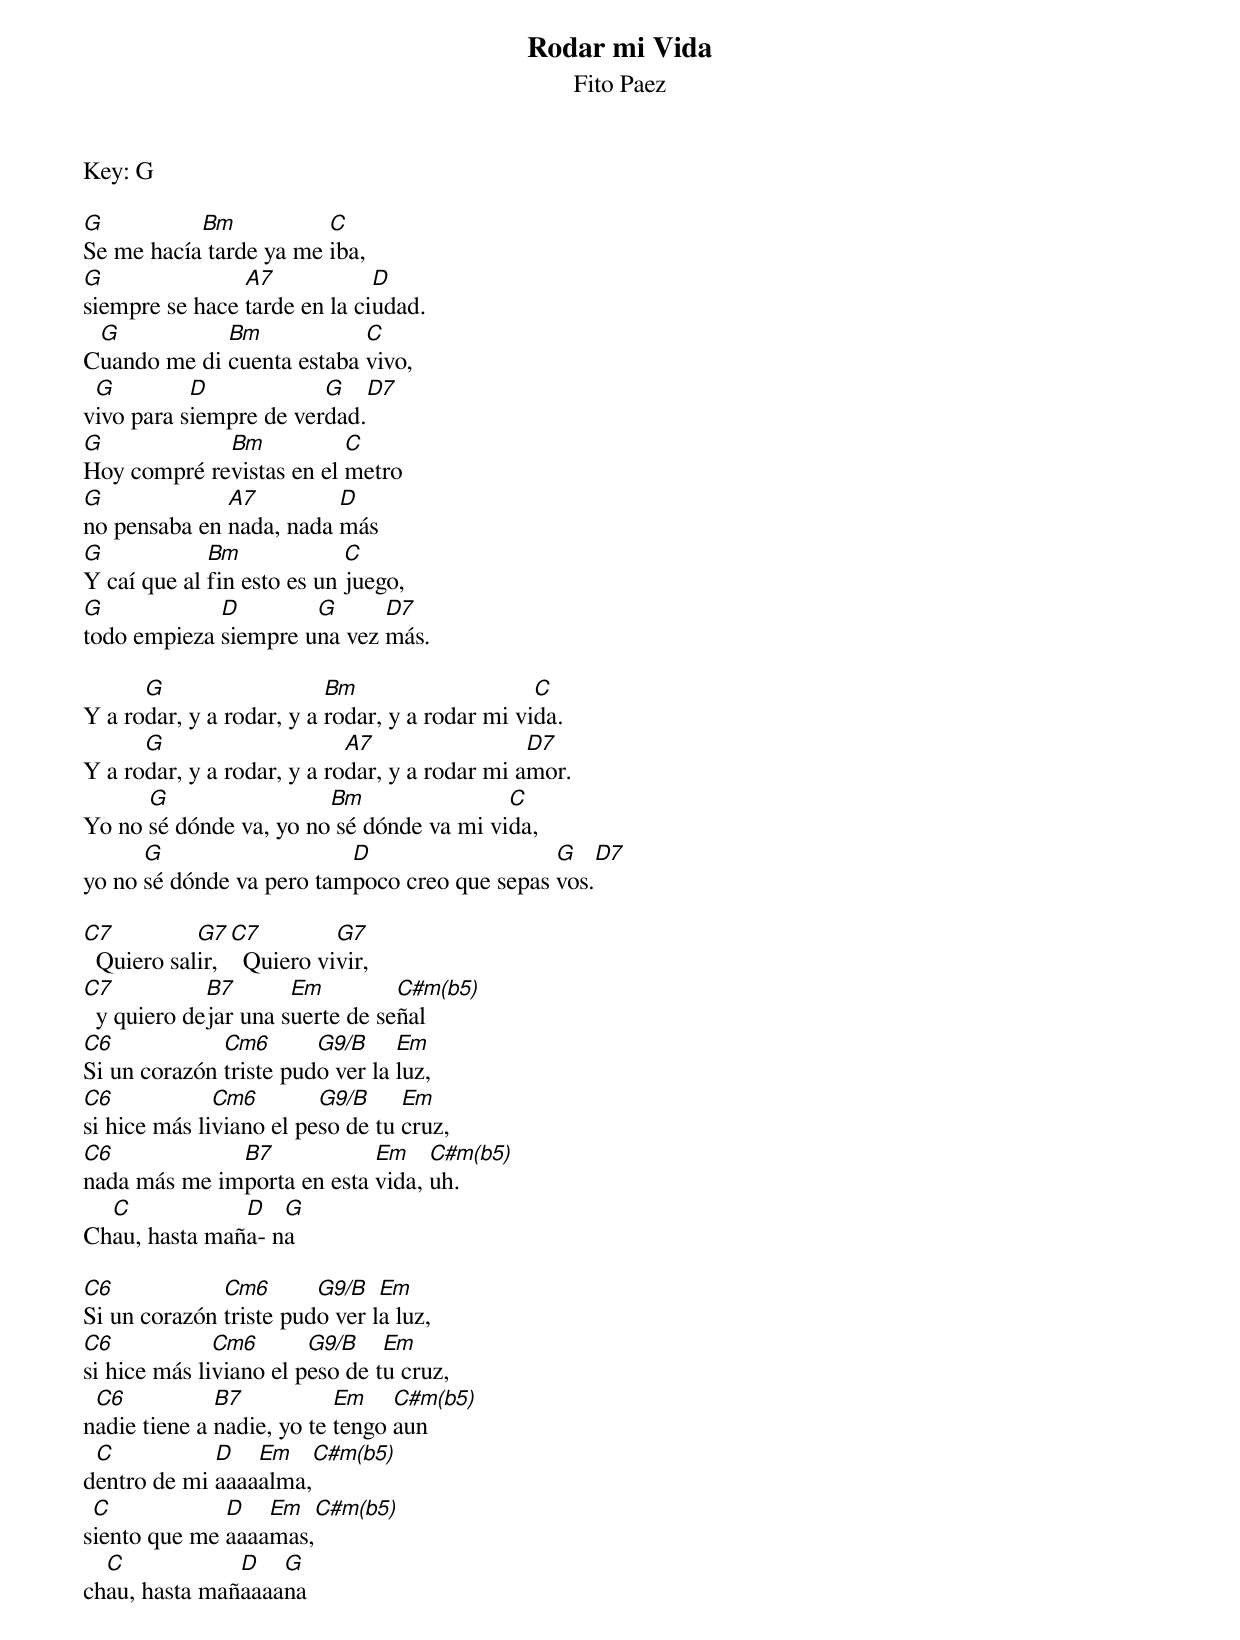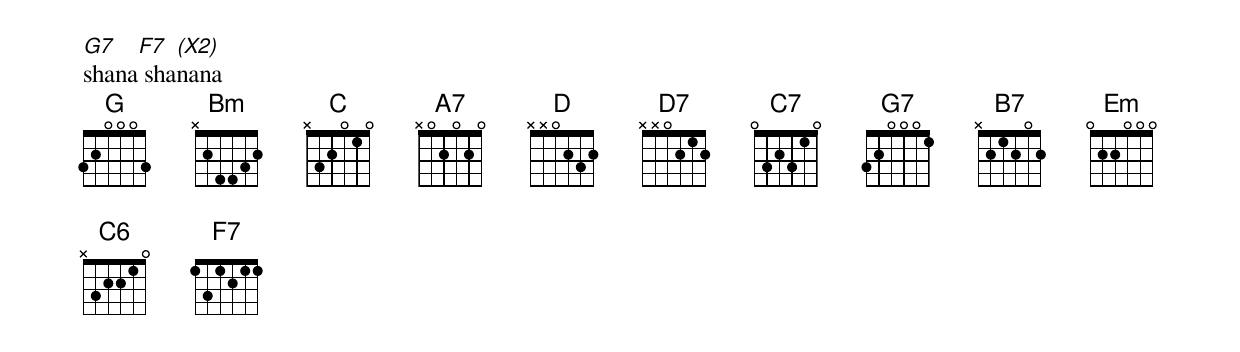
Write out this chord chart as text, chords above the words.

Rodar mi Vida
Fito Paez
Key: G

G          Bm           C
Se me hacía tarde ya me iba,
G               A7            D
siempre se hace tarde en la ciudad.
 G           Bm            C
Cuando me di cuenta estaba vivo,
 G         D            G    D7
vivo para siempre de verdad.
G            Bm           C
Hoy compré revistas en el metro
G             A7         D
no pensaba en nada, nada más
G            Bm             C
Y caí que al fin esto es un juego,
G            D        G      D7
todo empieza siempre una vez más.

      G                   Bm                    C
Y a rodar, y a rodar, y a rodar, y a rodar mi vida.
      G                     A7                 D7
Y a rodar, y a rodar, y a rodar, y a rodar mi amor.
      G                 Bm                C
Yo no sé dónde va, yo no sé dónde va mi vida,
      G                   D                   G    D7
yo no sé dónde va pero tampoco creo que sepas vos.

C7          G7  C7         G7
  Quiero salir,   Quiero vivir,
C7           B7       Em         C#m(b5)
  y quiero dejar una suerte de señal
C6            Cm6       G9/B     Em
Si un corazón triste pudo ver la luz,
C6            Cm6        G9/B     Em
si hice más liviano el peso de tu cruz,
C6            B7            Em    C#m(b5)
nada más me importa en esta vida, uh.
  C            D   G
Chau, hasta maña- na

C6            Cm6       G9/B   Em
Si un corazón triste pudo ver la luz,
C6            Cm6       G9/B    Em
si hice más liviano el peso de tu cruz,
 C6           B7           Em    C#m(b5)
nadie tiene a nadie, yo te tengo aun
 C           D   Em    C#m(b5)
dentro de mi aaaaalma,
 C            D   Em    C#m(b5)
siento que me aaaamas,
  C            D   G
chau, hasta mañaaaana

G7   F7  (X2)
shana shanana
